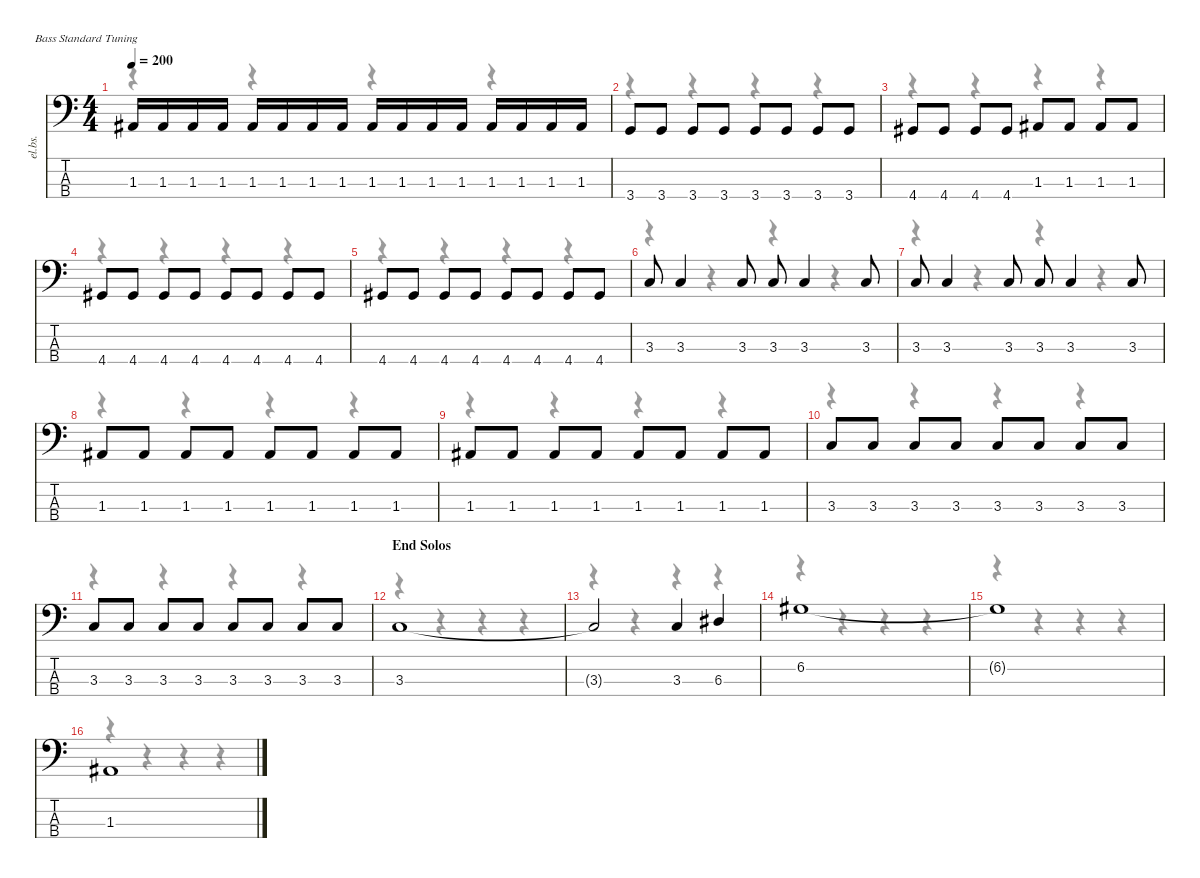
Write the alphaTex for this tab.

\hideDynamics
\bracketExtendMode nobrackets
\otherSystemsTrackNameOrientation horizontal
\track ("Bass" "el.bs.") {instrument electricbassfinger}
\staff {score tabs}
\tuning (G2 D2 A1 E1)
\voice
\ts (4 4)
\scale
1.06434
\tempo 200
\accidentals auto
\clef f4
\ottava regular
\simile none
\ks c
1.3{acc #}.16{dy f} 1.3{acc #}.16 1.3{acc #}.16 1.3{acc #}.16 1.3{acc #}.16 1.3{acc #}.16 1.3{acc #}.16 1.3{acc #}.16 1.3{acc #}.16 1.3{acc #}.16 1.3{acc #}.16 1.3{acc #}.16 1.3{acc #}.16 1.3{acc #}.16 1.3{acc #}.16 1.3{acc #}.16 |
\scale
0.990536 3.4.8 3.4.8 3.4.8 3.4.8 3.4.8 3.4.8 3.4.8 3.4.8 |
\scale
0.988574 4.4{acc #}.8 4.4{acc #}.8 4.4{acc #}.8 4.4{acc #}.8 1.3{acc #}.8 1.3{acc #}.8 1.3{acc #}.8 1.3{acc #}.8 |
\section ("" "")
\scale
0.978277 4.4{acc #}.8 4.4{acc #}.8 4.4{acc #}.8 4.4{acc #}.8 4.4{acc #}.8 4.4{acc #}.8 4.4{acc #}.8 4.4{acc #}.8 |
\scale
0.978277 4.4{acc #}.8 4.4{acc #}.8 4.4{acc #}.8 4.4{acc #}.8 4.4{acc #}.8 4.4{acc #}.8 4.4{acc #}.8 4.4{acc #}.8 |
\scale
1.0664 3.3.8 3.3.4 3.3.8 3.3.8 3.3.4 3.3.8 |
\scale
0.980336 3.3.8 3.3.4 3.3.8 3.3.8 3.3.4 3.3.8 |
\scale
0.980336 1.3{acc #}.8 1.3{acc #}.8 1.3{acc #}.8 1.3{acc #}.8 1.3{acc #}.8 1.3{acc #}.8 1.3{acc #}.8 1.3{acc #}.8 |
\scale
0.980336 1.3{acc #}.8 1.3{acc #}.8 1.3{acc #}.8 1.3{acc #}.8 1.3{acc #}.8 1.3{acc #}.8 1.3{acc #}.8 1.3{acc #}.8 |
\scale
0.992595 3.3.8 3.3.8 3.3.8 3.3.8 3.3.8 3.3.8 3.3.8 3.3.8 |
\scale
1.14191 3.3.8 3.3.8 3.3.8 3.3.8 3.3.8 3.3.8 3.3.8 3.3.8 |
\section ("" "End Solos")
\scale
0.990536 3.3.1 |
\scale
0.990536 3.3{t}.2 3.3.4 6.3{acc #}.4 |
\scale
0.968469 6.2{acc #}.1 |
\scale
0.990536 6.2{t acc #}.1 |
\scale
0.968469 1.3{acc #}.1
\voice
\clef f4
\ottava regular
\simile none
\ks c
r.4{dy mf} r.4 r.4 r.4 |
r.4 r.4 r.4 r.4 |
r.4 r.4 r.4 r.4 |
r.4 r.4 r.4 r.4 |
r.4 r.4 r.4 r.4 |
r.4 r.4 r.4 r.4 |
r.4 r.4 r.4 r.4 |
r.4 r.4 r.4 r.4 |
r.4 r.4 r.4 r.4 |
r.4 r.4 r.4 r.4 |
r.4 r.4 r.4 r.4 |
r.4 r.4 r.4 r.4 |
r.4 r.4 r.4 r.4 |
r.4 r.4 r.4 r.4 |
r.4 r.4 r.4 r.4 |
r.4 r.4 r.4 r.4
